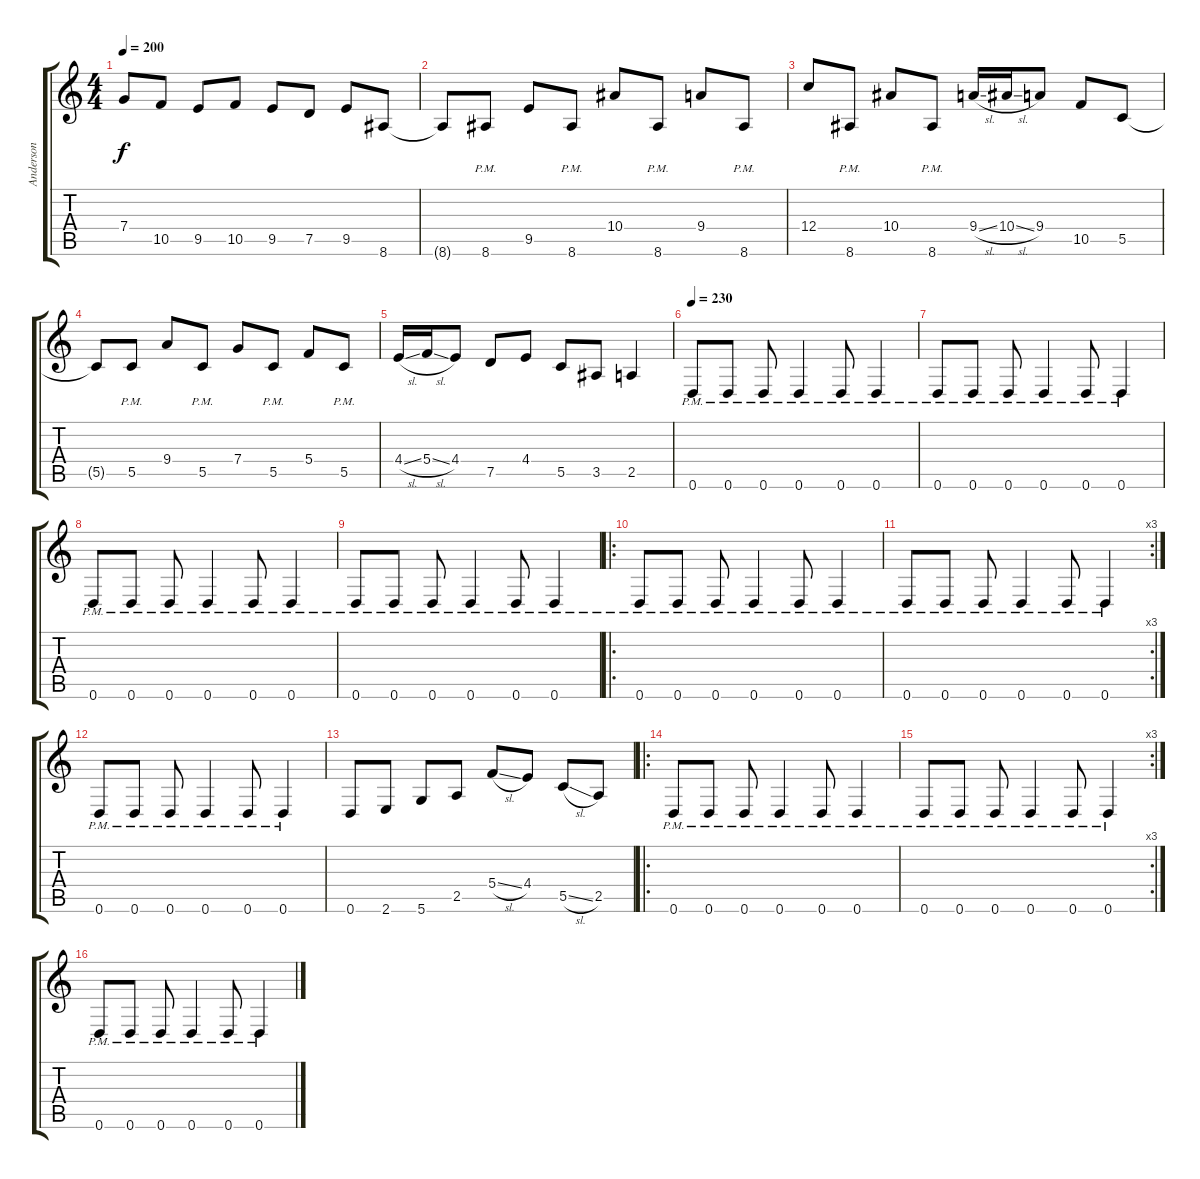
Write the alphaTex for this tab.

\track ("Anderson" "Anderson") {instrument distortionguitar}
\staff {score tabs}
\tuning (D4 A3 F3 C3 G2 D2) {hide}
\ts (4 4)
\tempo 200
\clef g2
\ks c
7.4.8{dy f} 10.5.8 9.5.8 10.5.8 9.5.8 7.5.8 9.5.8 8.6.8 |
8.6{t}.8 8.6{pm}.8 9.5.8 8.6{pm}.8 10.4.8 8.6{pm}.8 9.4.8 8.6{pm}.8 |
12.4.8 8.6{pm}.8 10.4.8 8.6{pm}.8 9.4{sl}.16 10.4{sl}.16 9.4.8 10.5.8 5.5.8 |
5.5{t}.8 5.5{pm}.8 9.4.8 5.5{pm}.8 7.4.8 5.5{pm}.8 5.4.8 5.5{pm}.8 |
4.4{sl}.16 5.4{sl}.16 4.4.8 7.5.8 4.4.8 5.5.8 3.5.8 2.5.4 |
\tempo 230
0.6{pm}.8 0.6{pm}.8 0.6{pm}.8 0.6{pm}.4 0.6{pm}.8 0.6{pm}.4 |
0.6{pm}.8 0.6{pm}.8 0.6{pm}.8 0.6{pm}.4 0.6{pm}.8 0.6{pm}.4 |
0.6{pm}.8 0.6{pm}.8 0.6{pm}.8 0.6{pm}.4 0.6{pm}.8 0.6{pm}.4 |
0.6{pm}.8 0.6{pm}.8 0.6{pm}.8 0.6{pm}.4 0.6{pm}.8 0.6{pm}.4 |
\ro
0.6{pm}.8 0.6{pm}.8 0.6{pm}.8 0.6{pm}.4 0.6{pm}.8 0.6{pm}.4 |
\rc 3
0.6{pm}.8 0.6{pm}.8 0.6{pm}.8 0.6{pm}.4 0.6{pm}.8 0.6{pm}.4 |
0.6{pm}.8 0.6{pm}.8 0.6{pm}.8 0.6{pm}.4 0.6{pm}.8 0.6{pm}.4 |
0.6.8 2.6.8 5.6.8 2.5.8 5.4{sl}.8 4.4.8 5.5{sl}.8 2.5.8 |
\ro
0.6{pm}.8 0.6{pm}.8 0.6{pm}.8 0.6{pm}.4 0.6{pm}.8 0.6{pm}.4 |
\rc 3
0.6{pm}.8 0.6{pm}.8 0.6{pm}.8 0.6{pm}.4 0.6{pm}.8 0.6{pm}.4 |
0.6{pm}.8 0.6{pm}.8 0.6{pm}.8 0.6{pm}.4 0.6{pm}.8 0.6{pm}.4
